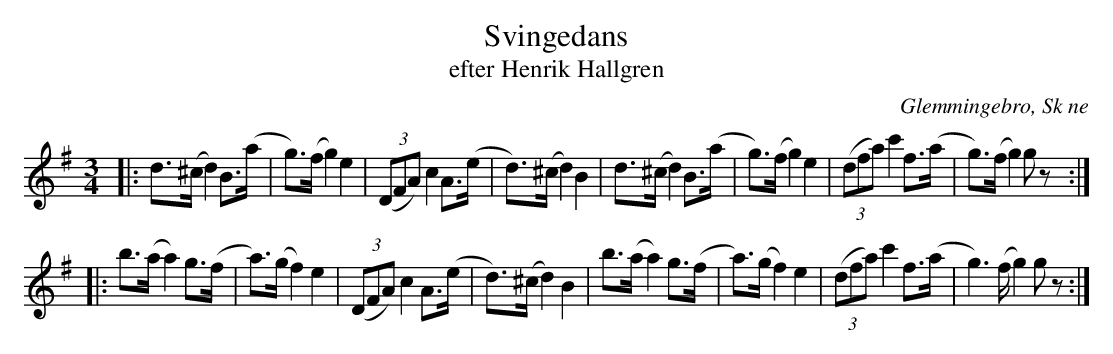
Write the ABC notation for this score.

X:1
T:Svingedans
T:efter Henrik Hallgren
O:Glemmingebro, Sk ne
M:3/4
L:1/8
K:G
|: d>(^c d2) B>(a | g)>(f g2) e2 | (3(DFA) c2 A>(e | d)>(^c d2) B2 | d>(^c d2) B>(a | g)>(f g2) e2 | (3(dfa) c'2 f>(a | g)>(f  g2)  gz :|
|: b>(a a2) g>(f | a)>(g f2) e2 | (3(DFA) c2 A>(e | d)>(^c d2) B2 |b>(a a2) g>(f | a)>(g f2) e2 | (3(dfa) c'2 f>(a | g2)>(f  g2)  gz  :|
